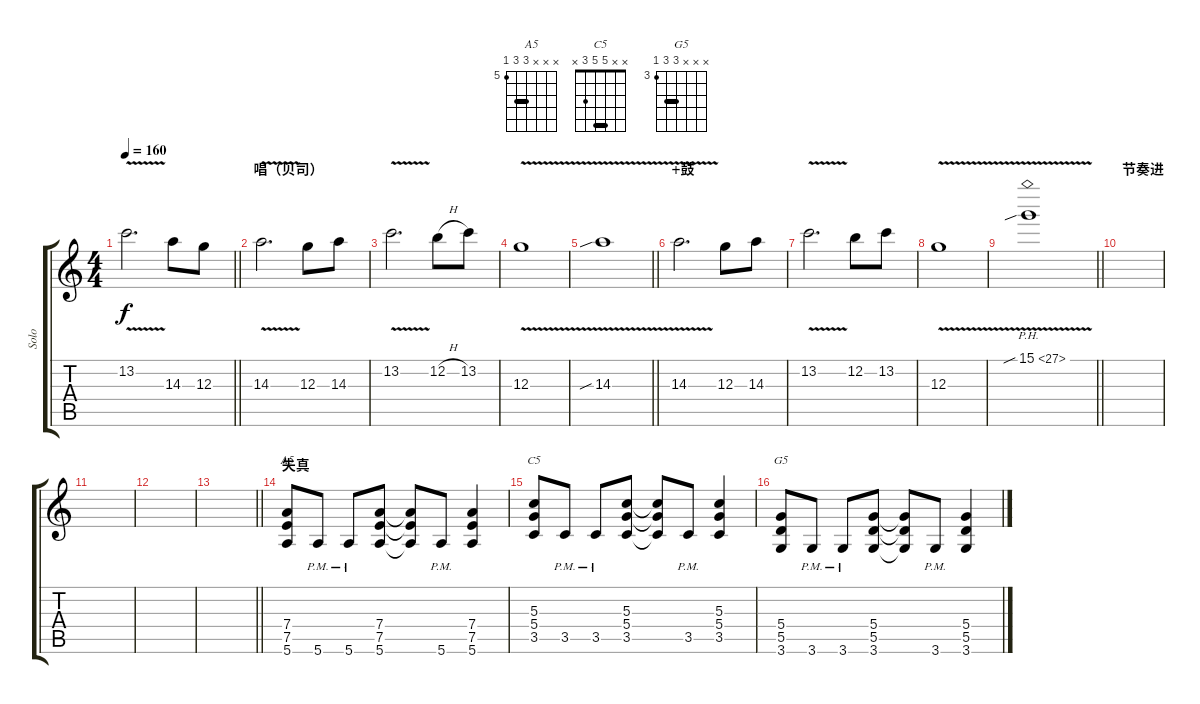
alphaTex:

\track ("Solo" "Solo") {instrument overdrivenguitar}
\staff {score tabs}
\tuning (E4 B3 G3 D3 A2 E2) {hide}
\chord ("A5" x x x 7 7 5) {firstfret 5 barre 7}
\chord ("C5" x x 5 5 3 x) {barre 5}
\chord ("G5" x x x 5 5 3) {firstfret 3 barre 5}
\ts (4 4)
\tempo 160
\clef g2
\barLineRight lightlight
\ks c
13.2{v}.2{d dy f} 14.3.8 12.3.8 |
\section ("" "唱（贝司）")
14.3{v}.2{d volume 10} 12.3.8 14.3.8 |
13.2{v}.2{d} 12.2{h}.8 13.2.8 |
12.3{v}.1 |
\barLineRight lightlight
14.3{v sib}.1 |
\section ("" "+鼓")
14.3{v}.2{d} 12.3.8 14.3.8 |
13.2{v}.2{d} 12.2.8 13.2.8 |
12.3{v}.1 |
\barLineRight lightlight
15.1{ph 12 v sib}.1 |
\section ("" "节奏进")
|
|
|
\barLineRight lightlight
|
\section ("" "失真")
(7.4 7.5 5.6).8{ch "A5" volume 11} 5.6{pm}.8 5.6{pm}.8 (7.4 7.5 5.6).8 (7.4{t} 7.5{t} 5.6{t}).8 5.6{pm}.8 (7.4 7.5 5.6).4 |
(5.3 5.4 3.5).8{ch "C5"} 3.5{pm}.8 3.5{pm}.8 (5.3 5.4 3.5).8 (5.3{t} 5.4{t} 3.5{t}).8 3.5{pm}.8 (5.3 5.4 3.5).4 |
(5.4 5.5 3.6).8{ch "G5"} 3.6{pm}.8 3.6{pm}.8 (5.4 5.5 3.6).8 (5.4{t} 5.5{t} 3.6{t}).8 3.6{pm}.8 (5.4 5.5 3.6).4
